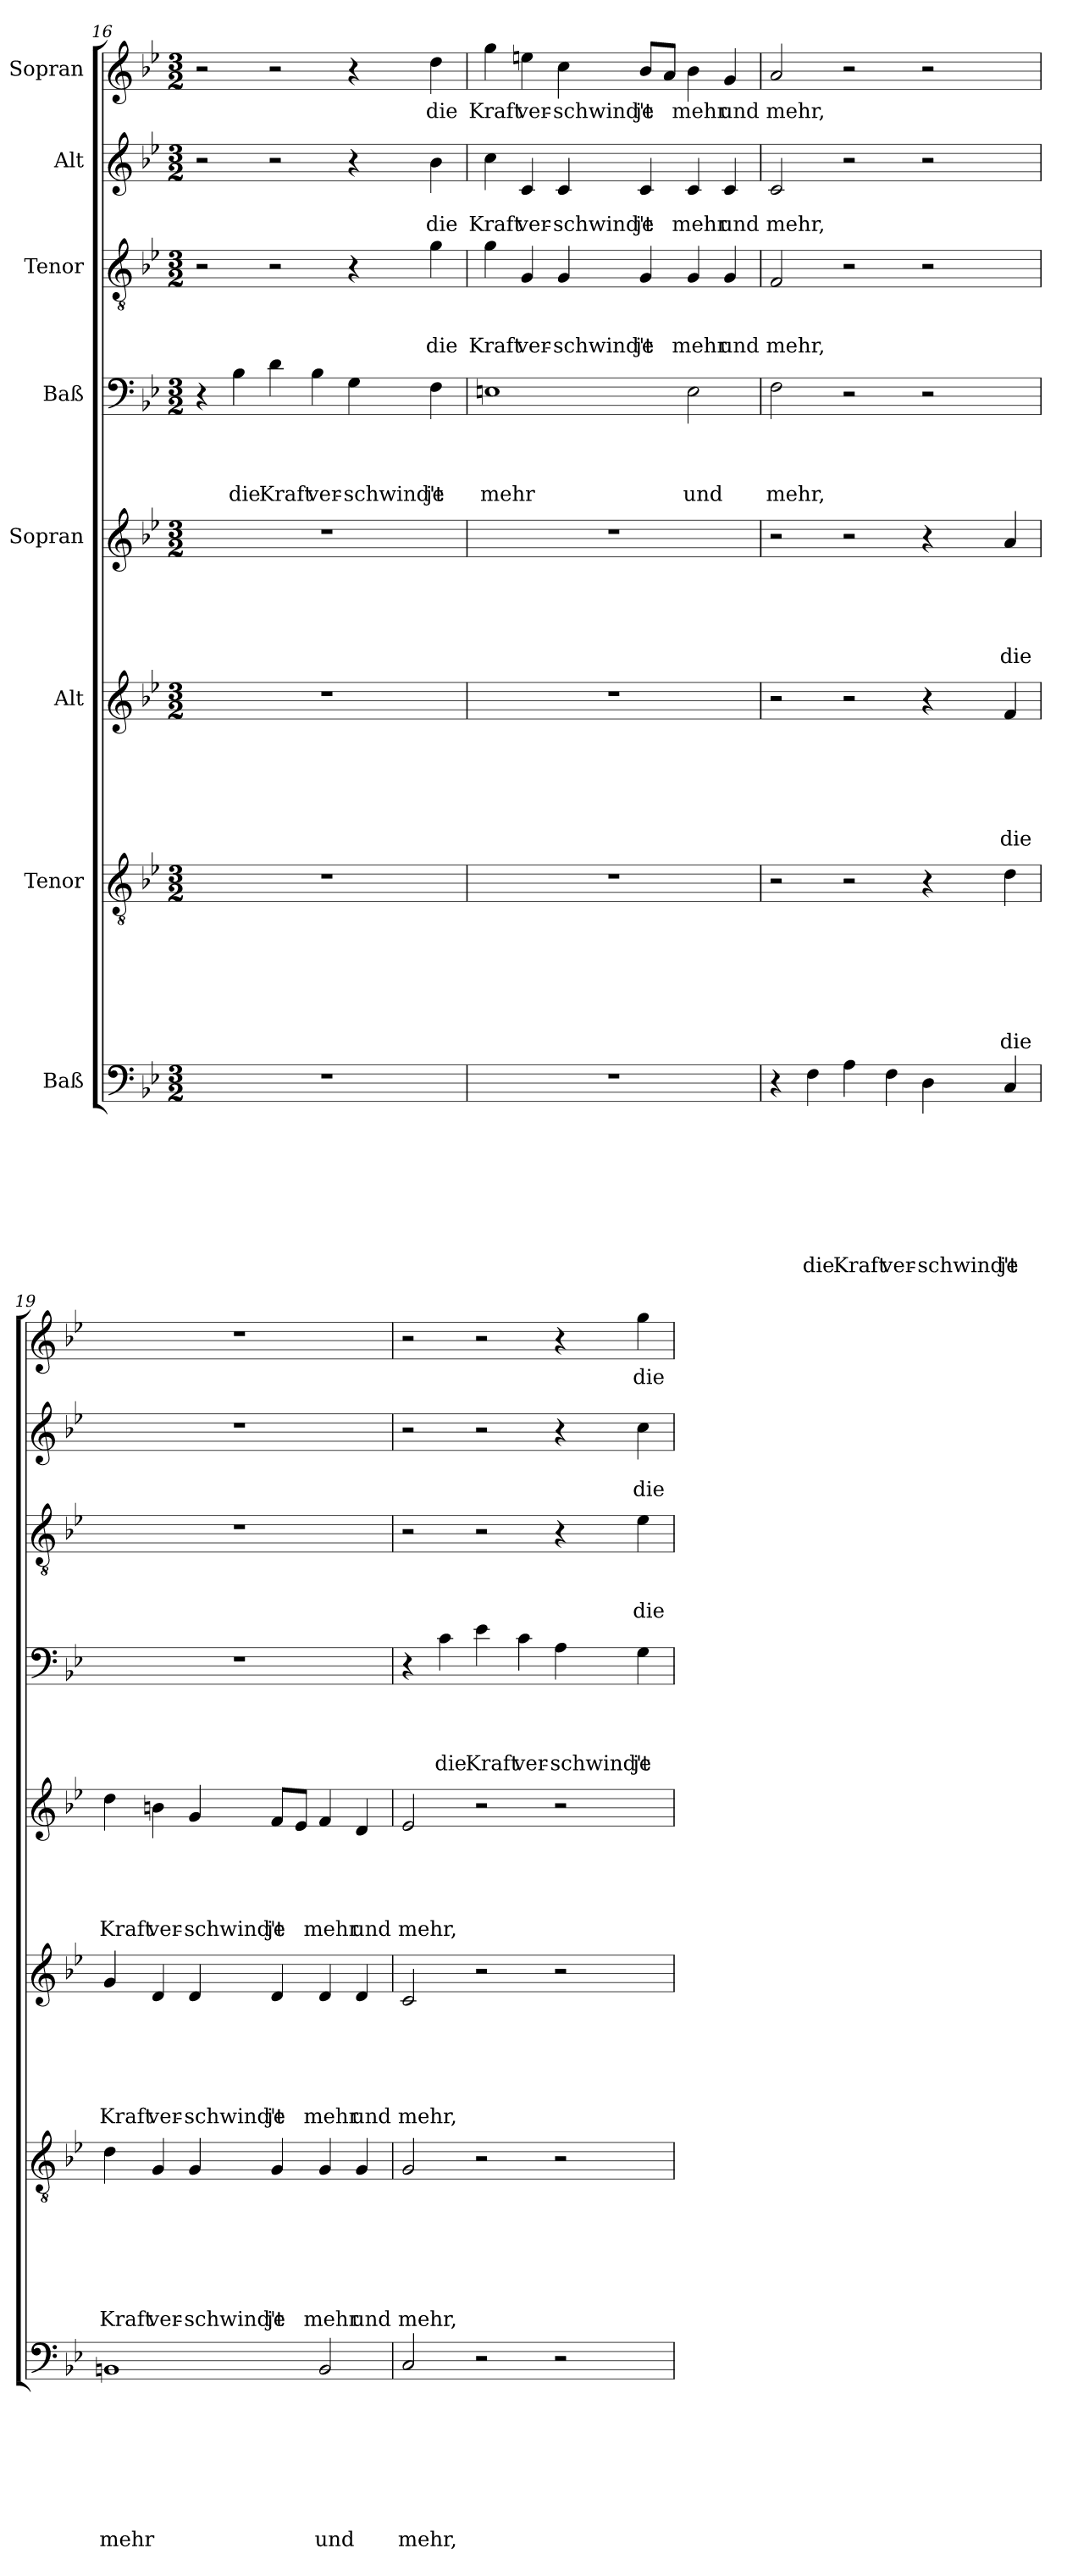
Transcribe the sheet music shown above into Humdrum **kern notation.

**kern	**text	**text	**text	**text	**text	**text	**text	**text	**kern	**text	**text	**text	**text	**text	**text	**text	**kern	**text	**text	**text	**text	**text	**text	**kern	**text	**text	**text	**text	**text	**kern	**text	**text	**text	**text	**kern	**text	**text	**text	**kern	**text	**text	**kern	**text
*part8	*part8	*part8	*part8	*part8	*part8	*part8	*part8	*part8	*part7	*part7	*part7	*part7	*part7	*part7	*part7	*part7	*part6	*part6	*part6	*part6	*part6	*part6	*part6	*part5	*part5	*part5	*part5	*part5	*part5	*part4	*part4	*part4	*part4	*part4	*part3	*part3	*part3	*part3	*part2	*part2	*part2	*part1	*part1
*staff8	*staff8	*staff8	*staff8	*staff8	*staff8	*staff8	*staff8	*staff8	*staff7	*staff7	*staff7	*staff7	*staff7	*staff7	*staff7	*staff7	*staff6	*staff6	*staff6	*staff6	*staff6	*staff6	*staff6	*staff5	*staff5	*staff5	*staff5	*staff5	*staff5	*staff4	*staff4	*staff4	*staff4	*staff4	*staff3	*staff3	*staff3	*staff3	*staff2	*staff2	*staff2	*staff1	*staff1
*I"Baß	*	*	*	*	*	*	*	*	*I"Tenor	*	*	*	*	*	*	*	*I"Alt	*	*	*	*	*	*	*I"Sopran	*	*	*	*	*	*I"Baß	*	*	*	*	*I"Tenor	*	*	*	*I"Alt	*	*	*I"Sopran	*
*clefF4	*	*	*	*	*	*	*	*	*clefGv2	*	*	*	*	*	*	*	*clefG2	*	*	*	*	*	*	*clefG2	*	*	*	*	*	*clefF4	*	*	*	*	*clefGv2	*	*	*	*clefG2	*	*	*clefG2	*
*k[b-e-]	*	*	*	*	*	*	*	*	*k[b-e-]	*	*	*	*	*	*	*	*k[b-e-]	*	*	*	*	*	*	*k[b-e-]	*	*	*	*	*	*k[b-e-]	*	*	*	*	*k[b-e-]	*	*	*	*k[b-e-]	*	*	*k[b-e-]	*
*g:	*	*	*	*	*	*	*	*	*g:	*	*	*	*	*	*	*	*g:	*	*	*	*	*	*	*g:	*	*	*	*	*	*g:	*	*	*	*	*g:	*	*	*	*g:	*	*	*g:	*
*M3/2	*	*	*	*	*	*	*	*	*M3/2	*	*	*	*	*	*	*	*M3/2	*	*	*	*	*	*	*M3/2	*	*	*	*	*	*M3/2	*	*	*	*	*M3/2	*	*	*	*M3/2	*	*	*M3/2	*
=16	=16	=16	=16	=16	=16	=16	=16	=16	=16	=16	=16	=16	=16	=16	=16	=16	=16	=16	=16	=16	=16	=16	=16	=16	=16	=16	=16	=16	=16	=16	=16	=16	=16	=16	=16	=16	=16	=16	=16	=16	=16	=16	=16
!LO:N:vis=1	!	!	!	!	!	!	!	!	!LO:N:vis=1	!	!	!	!	!	!	!	!LO:N:vis=1	!	!	!	!	!	!	!LO:N:vis=1	!	!	!	!	!	!	!	!	!	!	!	!	!	!	!	!	!	!	!
1.r	.	.	.	.	.	.	.	.	1.r	.	.	.	.	.	.	.	1.r	.	.	.	.	.	.	1.r	.	.	.	.	.	4r	.	.	.	.	2r	.	.	.	2r	.	.	2r	.
!	!	!	!	!	!	!	!	!	!	!	!	!	!	!	!	!	!	!	!	!	!	!	!	!	!	!	!	!	!	!	!	!	!	!LO:LY:b	!	!	!	!	!	!	!	!	!
.	.	.	.	.	.	.	.	.	.	.	.	.	.	.	.	.	.	.	.	.	.	.	.	.	.	.	.	.	.	4B-\	.	.	.	die	.	.	.	.	.	.	.	.	.
!	!	!	!	!	!	!	!	!	!	!	!	!	!	!	!	!	!	!	!	!	!	!	!	!	!	!	!	!	!	!	!	!	!	!LO:LY:b	!	!	!	!	!	!	!	!	!
.	.	.	.	.	.	.	.	.	.	.	.	.	.	.	.	.	.	.	.	.	.	.	.	.	.	.	.	.	.	4d\	.	.	.	Kraft	2r	.	.	.	2r	.	.	2r	.
!	!	!	!	!	!	!	!	!	!	!	!	!	!	!	!	!	!	!	!	!	!	!	!	!	!	!	!	!	!	!	!	!	!	!LO:LY:b	!	!	!	!	!	!	!	!	!
.	.	.	.	.	.	.	.	.	.	.	.	.	.	.	.	.	.	.	.	.	.	.	.	.	.	.	.	.	.	4B-\	.	.	.	ver-	.	.	.	.	.	.	.	.	.
!	!	!	!	!	!	!	!	!	!	!	!	!	!	!	!	!	!	!	!	!	!	!	!	!	!	!	!	!	!	!	!	!	!	!LO:LY:b	!	!	!	!	!	!	!	!	!
.	.	.	.	.	.	.	.	.	.	.	.	.	.	.	.	.	.	.	.	.	.	.	.	.	.	.	.	.	.	4G\	.	.	.	-schwind't	4r	.	.	.	4r	.	.	4r	.
!	!	!	!	!	!	!	!	!	!	!	!	!	!	!	!	!	!	!	!	!	!	!	!	!	!	!	!	!	!	!	!	!	!	!LO:LY:b	!	!	!	!LO:LY:b	!	!	!LO:LY:b	!	!LO:LY:b
.	.	.	.	.	.	.	.	.	.	.	.	.	.	.	.	.	.	.	.	.	.	.	.	.	.	.	.	.	.	4F\	.	.	.	je	4g\	.	.	die	4b-\	.	die	4dd\	die
=17	=17	=17	=17	=17	=17	=17	=17	=17	=17	=17	=17	=17	=17	=17	=17	=17	=17	=17	=17	=17	=17	=17	=17	=17	=17	=17	=17	=17	=17	=17	=17	=17	=17	=17	=17	=17	=17	=17	=17	=17	=17	=17	=17
!LO:N:vis=1	!	!	!	!	!	!	!	!	!LO:N:vis=1	!	!	!	!	!	!	!	!LO:N:vis=1	!	!	!	!	!	!	!LO:N:vis=1	!	!	!	!	!	!	!	!	!	!LO:LY:b	!	!	!	!LO:LY:b	!	!	!LO:LY:b	!	!LO:LY:b
1.r	.	.	.	.	.	.	.	.	1.r	.	.	.	.	.	.	.	1.r	.	.	.	.	.	.	1.r	.	.	.	.	.	1En	.	.	.	mehr	4g\	.	.	Kraft	4cc\	.	Kraft	4gg\	Kraft
!	!	!	!	!	!	!	!	!	!	!	!	!	!	!	!	!	!	!	!	!	!	!	!	!	!	!	!	!	!	!	!	!	!	!	!	!	!	!LO:LY:b	!	!	!LO:LY:b	!	!LO:LY:b
.	.	.	.	.	.	.	.	.	.	.	.	.	.	.	.	.	.	.	.	.	.	.	.	.	.	.	.	.	.	.	.	.	.	.	4G/	.	.	ver-	4c/	.	ver-	4een\	ver-
!	!	!	!	!	!	!	!	!	!	!	!	!	!	!	!	!	!	!	!	!	!	!	!	!	!	!	!	!	!	!	!	!	!	!	!	!	!	!LO:LY:b	!	!	!LO:LY:b	!	!LO:LY:b
.	.	.	.	.	.	.	.	.	.	.	.	.	.	.	.	.	.	.	.	.	.	.	.	.	.	.	.	.	.	.	.	.	.	.	4G/	.	.	-schwind't	4c/	.	-schwind't	4cc\	-schwind't
!	!	!	!	!	!	!	!	!	!	!	!	!	!	!	!	!	!	!	!	!	!	!	!	!	!	!	!	!	!	!	!	!	!	!	!	!	!	!LO:LY:b	!	!	!LO:LY:b	!	!LO:LY:b
.	.	.	.	.	.	.	.	.	.	.	.	.	.	.	.	.	.	.	.	.	.	.	.	.	.	.	.	.	.	.	.	.	.	.	4G/	.	.	je	4c/	.	je	8b-/L	je
.	.	.	.	.	.	.	.	.	.	.	.	.	.	.	.	.	.	.	.	.	.	.	.	.	.	.	.	.	.	.	.	.	.	.	.	.	.	.	.	.	.	8a/J	.
!	!	!	!	!	!	!	!	!	!	!	!	!	!	!	!	!	!	!	!	!	!	!	!	!	!	!	!	!	!	!	!	!	!	!LO:LY:b	!	!	!	!LO:LY:b	!	!	!LO:LY:b	!	!LO:LY:b
.	.	.	.	.	.	.	.	.	.	.	.	.	.	.	.	.	.	.	.	.	.	.	.	.	.	.	.	.	.	2E\	.	.	.	und	4G/	.	.	mehr	4c/	.	mehr	4b-\	mehr
!	!	!	!	!	!	!	!	!	!	!	!	!	!	!	!	!	!	!	!	!	!	!	!	!	!	!	!	!	!	!	!	!	!	!	!	!	!	!LO:LY:b	!	!	!LO:LY:b	!	!LO:LY:b
.	.	.	.	.	.	.	.	.	.	.	.	.	.	.	.	.	.	.	.	.	.	.	.	.	.	.	.	.	.	.	.	.	.	.	4G/	.	.	und	4c/	.	und	4g/	und
!!LO:LB:g=z
=18	=18	=18	=18	=18	=18	=18	=18	=18	=18	=18	=18	=18	=18	=18	=18	=18	=18	=18	=18	=18	=18	=18	=18	=18	=18	=18	=18	=18	=18	=18	=18	=18	=18	=18	=18	=18	=18	=18	=18	=18	=18	=18	=18
!	!	!	!	!	!	!	!	!	!	!	!	!	!	!	!	!	!	!	!	!	!	!	!	!	!	!	!	!	!	!	!	!	!	!LO:LY:b	!	!	!	!LO:LY:b	!	!	!LO:LY:b	!	!LO:LY:b
4r	.	.	.	.	.	.	.	.	2r	.	.	.	.	.	.	.	2r	.	.	.	.	.	.	2r	.	.	.	.	.	2F\	.	.	.	mehr,	2F/	.	.	mehr,	2c/	.	mehr,	2a/	mehr,
!	!	!	!	!	!	!	!	!LO:LY:b	!	!	!	!	!	!	!	!	!	!	!	!	!	!	!	!	!	!	!	!	!	!	!	!	!	!	!	!	!	!	!	!	!	!	!
4F\	.	.	.	.	.	.	.	die	.	.	.	.	.	.	.	.	.	.	.	.	.	.	.	.	.	.	.	.	.	.	.	.	.	.	.	.	.	.	.	.	.	.	.
!	!	!	!	!	!	!	!	!LO:LY:b	!	!	!	!	!	!	!	!	!	!	!	!	!	!	!	!	!	!	!	!	!	!	!	!	!	!	!	!	!	!	!	!	!	!	!
4A\	.	.	.	.	.	.	.	Kraft	2r	.	.	.	.	.	.	.	2r	.	.	.	.	.	.	2r	.	.	.	.	.	2r	.	.	.	.	2r	.	.	.	2r	.	.	2r	.
!	!	!	!	!	!	!	!	!LO:LY:b	!	!	!	!	!	!	!	!	!	!	!	!	!	!	!	!	!	!	!	!	!	!	!	!	!	!	!	!	!	!	!	!	!	!	!
4F\	.	.	.	.	.	.	.	ver-	.	.	.	.	.	.	.	.	.	.	.	.	.	.	.	.	.	.	.	.	.	.	.	.	.	.	.	.	.	.	.	.	.	.	.
!	!	!	!	!	!	!	!	!LO:LY:b	!	!	!	!	!	!	!	!	!	!	!	!	!	!	!	!	!	!	!	!	!	!	!	!	!	!	!	!	!	!	!	!	!	!	!
4D\	.	.	.	.	.	.	.	-schwind't	4r	.	.	.	.	.	.	.	4r	.	.	.	.	.	.	4r	.	.	.	.	.	2r	.	.	.	.	2r	.	.	.	2r	.	.	2r	.
!	!	!	!	!	!	!	!	!LO:LY:b	!	!	!	!	!	!	!	!LO:LY:b	!	!	!	!	!	!	!LO:LY:b	!	!	!	!	!	!LO:LY:b	!	!	!	!	!	!	!	!	!	!	!	!	!	!
4C/	.	.	.	.	.	.	.	je	4d\	.	.	.	.	.	.	die	4f/	.	.	.	.	.	die	4a/	.	.	.	.	die	.	.	.	.	.	.	.	.	.	.	.	.	.	.
=19	=19	=19	=19	=19	=19	=19	=19	=19	=19	=19	=19	=19	=19	=19	=19	=19	=19	=19	=19	=19	=19	=19	=19	=19	=19	=19	=19	=19	=19	=19	=19	=19	=19	=19	=19	=19	=19	=19	=19	=19	=19	=19	=19
!	!	!	!	!	!	!	!	!LO:LY:b	!	!	!	!	!	!	!	!LO:LY:b	!	!	!	!	!	!	!LO:LY:b	!	!	!	!	!	!LO:LY:b	!LO:N:vis=1	!	!	!	!	!LO:N:vis=1	!	!	!	!LO:N:vis=1	!	!	!LO:N:vis=1	!
1BBn	.	.	.	.	.	.	.	mehr	4d\	.	.	.	.	.	.	Kraft	4g/	.	.	.	.	.	Kraft	4dd\	.	.	.	.	Kraft	1.r	.	.	.	.	1.r	.	.	.	1.r	.	.	1.r	.
!	!	!	!	!	!	!	!	!	!	!	!	!	!	!	!	!LO:LY:b	!	!	!	!	!	!	!LO:LY:b	!	!	!	!	!	!LO:LY:b	!	!	!	!	!	!	!	!	!	!	!	!	!	!
.	.	.	.	.	.	.	.	.	4G/	.	.	.	.	.	.	ver-	4d/	.	.	.	.	.	ver-	4bn\	.	.	.	.	ver-	.	.	.	.	.	.	.	.	.	.	.	.	.	.
!	!	!	!	!	!	!	!	!	!	!	!	!	!	!	!	!LO:LY:b	!	!	!	!	!	!	!LO:LY:b	!	!	!	!	!	!LO:LY:b	!	!	!	!	!	!	!	!	!	!	!	!	!	!
.	.	.	.	.	.	.	.	.	4G/	.	.	.	.	.	.	-schwind't	4d/	.	.	.	.	.	-schwind't	4g/	.	.	.	.	-schwind't	.	.	.	.	.	.	.	.	.	.	.	.	.	.
!	!	!	!	!	!	!	!	!	!	!	!	!	!	!	!	!LO:LY:b	!	!	!	!	!	!	!LO:LY:b	!	!	!	!	!	!LO:LY:b	!	!	!	!	!	!	!	!	!	!	!	!	!	!
.	.	.	.	.	.	.	.	.	4G/	.	.	.	.	.	.	je	4d/	.	.	.	.	.	je	8f/L	.	.	.	.	je	.	.	.	.	.	.	.	.	.	.	.	.	.	.
.	.	.	.	.	.	.	.	.	.	.	.	.	.	.	.	.	.	.	.	.	.	.	.	8e-/J	.	.	.	.	.	.	.	.	.	.	.	.	.	.	.	.	.	.	.
!	!	!	!	!	!	!	!	!LO:LY:b	!	!	!	!	!	!	!	!LO:LY:b	!	!	!	!	!	!	!LO:LY:b	!	!	!	!	!	!LO:LY:b	!	!	!	!	!	!	!	!	!	!	!	!	!	!
2BB/	.	.	.	.	.	.	.	und	4G/	.	.	.	.	.	.	mehr	4d/	.	.	.	.	.	mehr	4f/	.	.	.	.	mehr	.	.	.	.	.	.	.	.	.	.	.	.	.	.
!	!	!	!	!	!	!	!	!	!	!	!	!	!	!	!	!LO:LY:b	!	!	!	!	!	!	!LO:LY:b	!	!	!	!	!	!LO:LY:b	!	!	!	!	!	!	!	!	!	!	!	!	!	!
.	.	.	.	.	.	.	.	.	4G/	.	.	.	.	.	.	und	4d/	.	.	.	.	.	und	4d/	.	.	.	.	und	.	.	.	.	.	.	.	.	.	.	.	.	.	.
=20	=20	=20	=20	=20	=20	=20	=20	=20	=20	=20	=20	=20	=20	=20	=20	=20	=20	=20	=20	=20	=20	=20	=20	=20	=20	=20	=20	=20	=20	=20	=20	=20	=20	=20	=20	=20	=20	=20	=20	=20	=20	=20	=20
!	!	!	!	!	!	!	!	!LO:LY:b	!	!	!	!	!	!	!	!LO:LY:b	!	!	!	!	!	!	!LO:LY:b	!	!	!	!	!	!LO:LY:b	!	!	!	!	!	!	!	!	!	!	!	!	!	!
2C/	.	.	.	.	.	.	.	mehr,	2G/	.	.	.	.	.	.	mehr,	2c/	.	.	.	.	.	mehr,	2e-/	.	.	.	.	mehr,	4r	.	.	.	.	2r	.	.	.	2r	.	.	2r	.
!	!	!	!	!	!	!	!	!	!	!	!	!	!	!	!	!	!	!	!	!	!	!	!	!	!	!	!	!	!	!	!	!	!	!LO:LY:b	!	!	!	!	!	!	!	!	!
.	.	.	.	.	.	.	.	.	.	.	.	.	.	.	.	.	.	.	.	.	.	.	.	.	.	.	.	.	.	4c\	.	.	.	die	.	.	.	.	.	.	.	.	.
!	!	!	!	!	!	!	!	!	!	!	!	!	!	!	!	!	!	!	!	!	!	!	!	!	!	!	!	!	!	!	!	!	!	!LO:LY:b	!	!	!	!	!	!	!	!	!
2r	.	.	.	.	.	.	.	.	2r	.	.	.	.	.	.	.	2r	.	.	.	.	.	.	2r	.	.	.	.	.	4e-\	.	.	.	Kraft	2r	.	.	.	2r	.	.	2r	.
!	!	!	!	!	!	!	!	!	!	!	!	!	!	!	!	!	!	!	!	!	!	!	!	!	!	!	!	!	!	!	!	!	!	!LO:LY:b	!	!	!	!	!	!	!	!	!
.	.	.	.	.	.	.	.	.	.	.	.	.	.	.	.	.	.	.	.	.	.	.	.	.	.	.	.	.	.	4c\	.	.	.	ver-	.	.	.	.	.	.	.	.	.
!	!	!	!	!	!	!	!	!	!	!	!	!	!	!	!	!	!	!	!	!	!	!	!	!	!	!	!	!	!	!	!	!	!	!LO:LY:b	!	!	!	!	!	!	!	!	!
2r	.	.	.	.	.	.	.	.	2r	.	.	.	.	.	.	.	2r	.	.	.	.	.	.	2r	.	.	.	.	.	4A\	.	.	.	-schwind't	4r	.	.	.	4r	.	.	4r	.
!	!	!	!	!	!	!	!	!	!	!	!	!	!	!	!	!	!	!	!	!	!	!	!	!	!	!	!	!	!	!	!	!	!	!LO:LY:b	!	!	!	!LO:LY:b	!	!	!LO:LY:b	!	!LO:LY:b
.	.	.	.	.	.	.	.	.	.	.	.	.	.	.	.	.	.	.	.	.	.	.	.	.	.	.	.	.	.	4G\	.	.	.	je	4e-\	.	.	die	4cc\	.	die	4gg\	die
=	=	=	=	=	=	=	=	=	=	=	=	=	=	=	=	=	=	=	=	=	=	=	=	=	=	=	=	=	=	=	=	=	=	=	=	=	=	=	=	=	=	=	=
*-	*-	*-	*-	*-	*-	*-	*-	*-	*-	*-	*-	*-	*-	*-	*-	*-	*-	*-	*-	*-	*-	*-	*-	*-	*-	*-	*-	*-	*-	*-	*-	*-	*-	*-	*-	*-	*-	*-	*-	*-	*-	*-	*-
